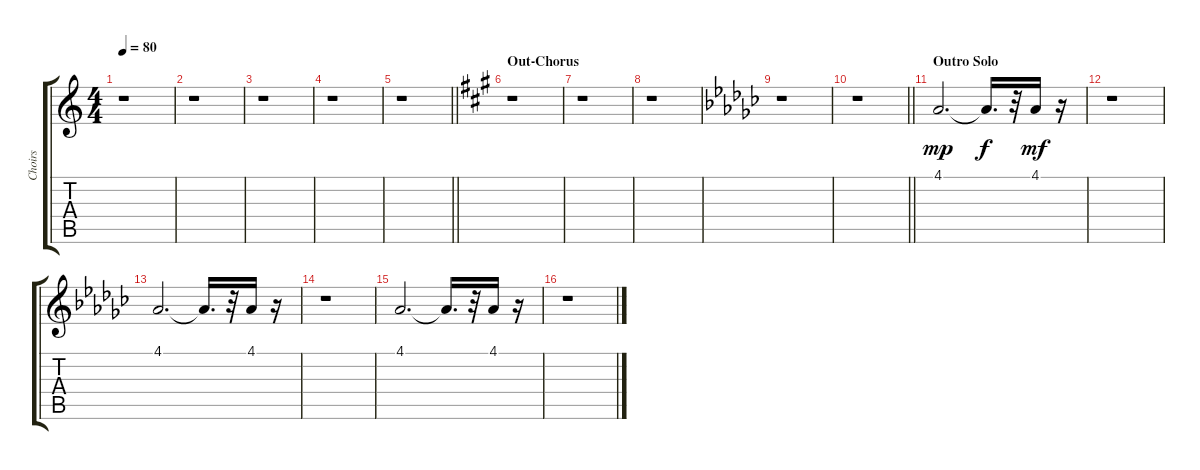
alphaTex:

\track ("Choirs" "Choirs") {instrument synthvoice}
\staff {score tabs}
\tuning (E4 B3 G3 D3 A2 E2) {hide}
\ts (4 4)
\tempo 80
\clef g2
\ks c
r.1{dy f} |
r.1 |
r.1 |
r.1 |
\barLineRight lightlight
r.1 |
\section ("" "Out-Chorus")
\ks a
r.1 |
r.1 |
r.1 |
\ks gb
r.1 |
\barLineRight lightlight
r.1 |
\section ("" "Outro Solo")
4.1.2{d dy mp} 4.1{t}.16{d dy f} r.32 4.1.16{dy mf} r.16 |
r.1 |
4.1.2{d} 4.1{t}.16{d} r.32 4.1.16 r.16 |
r.1 |
4.1.2{d} 4.1{t}.16{d} r.32 4.1.16 r.16 |
r.1
